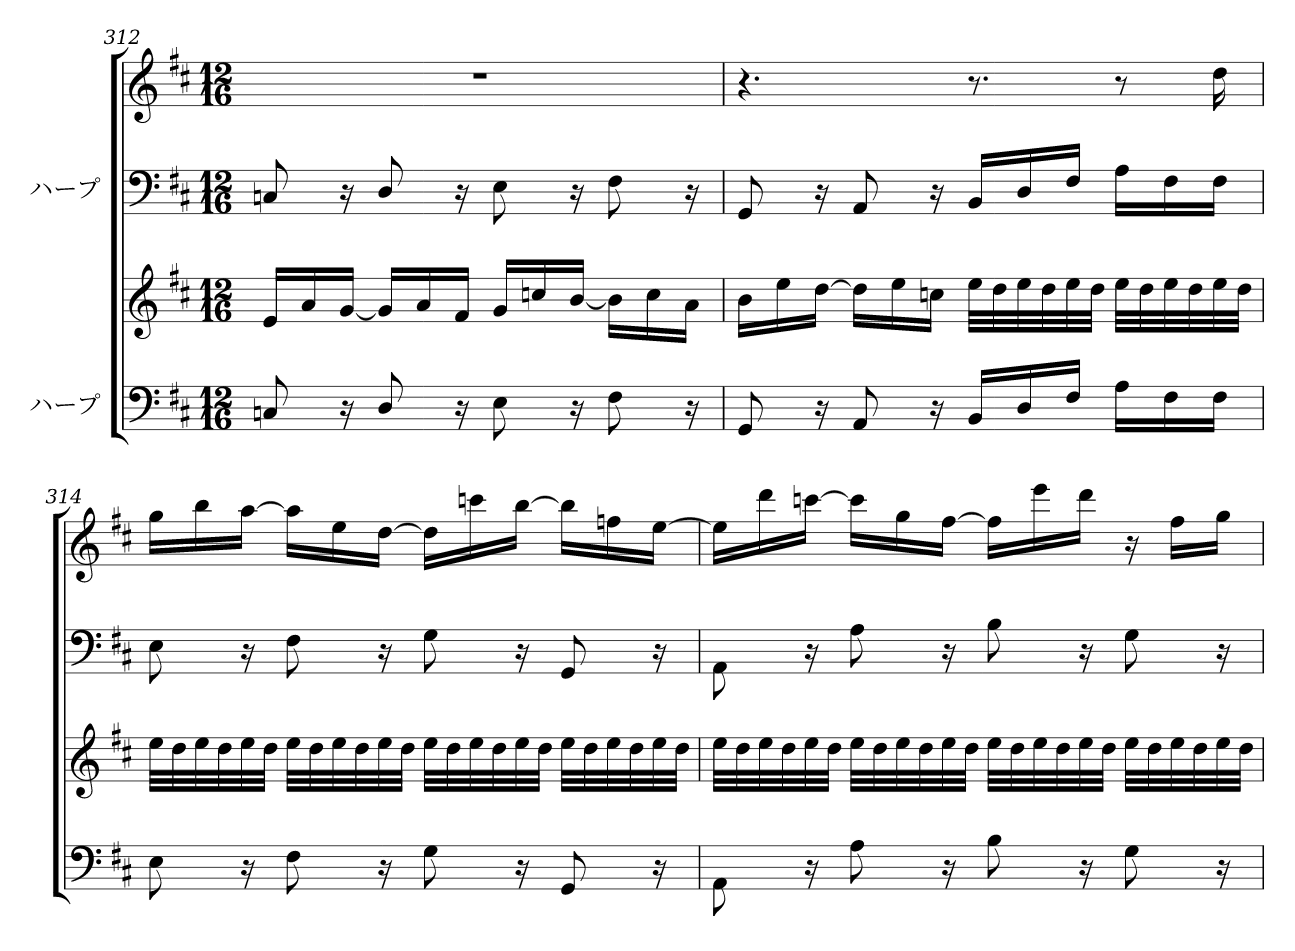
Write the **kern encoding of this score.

**kern	**kern	**kern	**kern
*part2	*part2	*part1	*part1
*staff4	*staff3	*staff2	*staff1
*I"ハープ	*	*I"ハープ	*
!!LO:LB:g=z
*clefF4	*clefG2	*clefF4	*clefG2
*k[f#c#]	*k[f#c#]	*k[f#c#]	*k[f#c#]
*M12/16	*M12/16	*M12/16	*M12/16
=312	=312	=312	=312
8Cn/	16e/LL	8Cn/	2.r
.	16a/	.	.
16r	[16g/JJ	16r	.
8D/	16g/LL]	8D/	.
.	16a/	.	.
16r	16f#/JJ	16r	.
8E\	16g/LL	8E\	.
.	16ccn/	.	.
16r	[16b/JJ	16r	.
8F#\	16b\LL]	8F#\	.
.	16cc\	.	.
16r	16a\JJ	16r	.
=313	=313	=313	=313
8GG/	16b\LL	8GG/	4.r
.	16ee\	.	.
16r	[16dd\JJ	16r	.
8AA/	16dd\LL]	8AA/	.
.	16ee\	.	.
16r	16ccn\JJ	16r	.
16BB/LL	32ee\LLL	16BB/LL	8.r
.	32dd\	.	.
16D/	32ee\	16D/	.
.	32dd\	.	.
16F#/JJ	32ee\	16F#/JJ	.
.	32dd\JJJ	.	.
16A\LL	32ee\LLL	16A\LL	8r
.	32dd\	.	.
16F#\	32ee\	16F#\	.
.	32dd\	.	.
16F#\JJ	32ee\	16F#\JJ	16dd\
.	32dd\JJJ	.	.
!!LO:LB:g=z
=314	=314	=314	=314
8E\	32ee\LLL	8E\	16gg\LL
.	32dd\	.	.
.	32ee\	.	16bb\
.	32dd\	.	.
16r	32ee\	16r	[16aa\JJ
.	32dd\JJJ	.	.
8F#\	32ee\LLL	8F#\	16aa\LL]
.	32dd\	.	.
.	32ee\	.	16ee\
.	32dd\	.	.
16r	32ee\	16r	[16dd\JJ
.	32dd\JJJ	.	.
8G\	32ee\LLL	8G\	16dd\LL]
.	32dd\	.	.
.	32ee\	.	16cccn\
.	32dd\	.	.
16r	32ee\	16r	[16bb\JJ
.	32dd\JJJ	.	.
8GG/	32ee\LLL	8GG/	16bb\LL]
.	32dd\	.	.
.	32ee\	.	16ffn\
.	32dd\	.	.
16r	32ee\	16r	[16ee\JJ
.	32dd\JJJ	.	.
=315	=315	=315	=315
8AA\	32ee\LLL	8AA\	16ee\LL]
.	32dd\	.	.
.	32ee\	.	16ddd\
.	32dd\	.	.
16r	32ee\	16r	[16cccn\JJ
.	32dd\JJJ	.	.
8A\	32ee\LLL	8A\	16ccc\LL]
.	32dd\	.	.
.	32ee\	.	16gg\
.	32dd\	.	.
16r	32ee\	16r	[16ff#\JJ
.	32dd\JJJ	.	.
8B\	32ee\LLL	8B\	16ff#\LL]
.	32dd\	.	.
.	32ee\	.	16eee\
.	32dd\	.	.
16r	32ee\	16r	16ddd\JJ
.	32dd\JJJ	.	.
8G\	32ee\LLL	8G\	16r
.	32dd\	.	.
.	32ee\	.	16ff#\LL
.	32dd\	.	.
16r	32ee\	16r	16gg\JJ
.	32dd\JJJ	.	.
=	=	=	=
*-	*-	*-	*-
